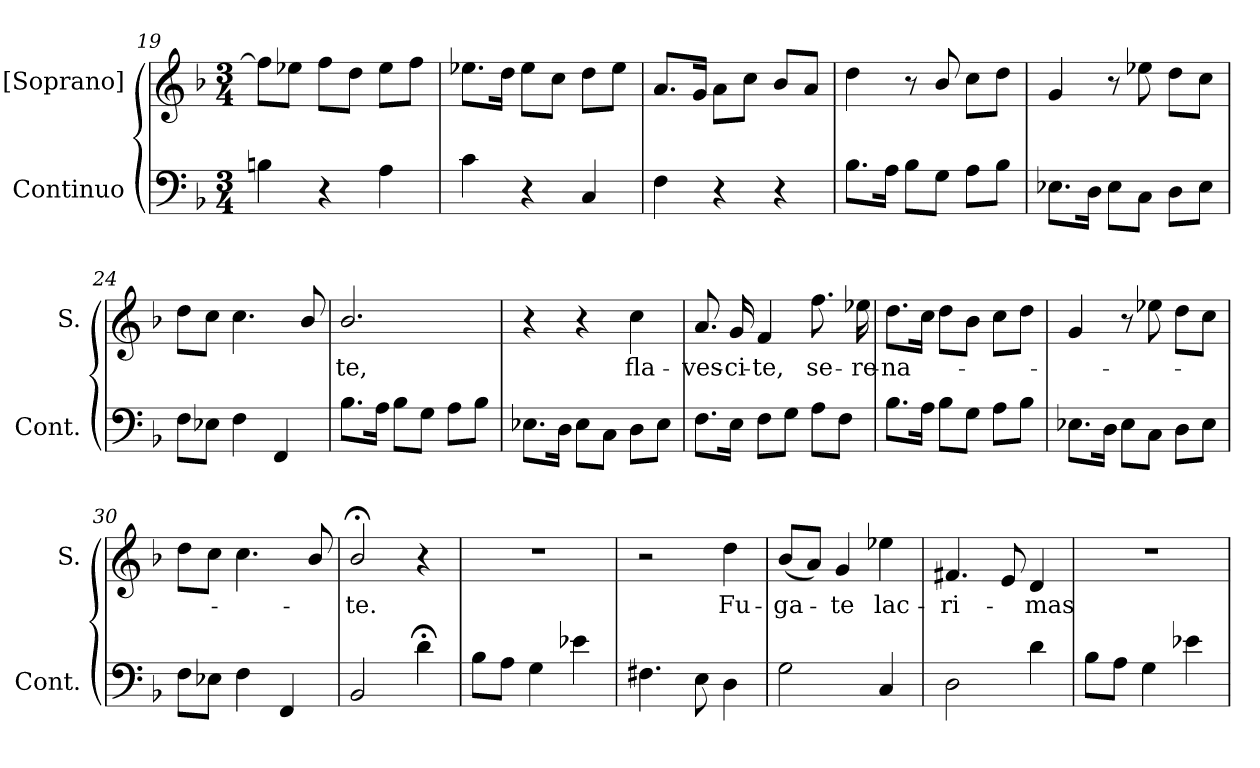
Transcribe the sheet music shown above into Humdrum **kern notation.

**kern	**kern	**text
*part2	*part1	*part1
*staff2	*staff1	*staff1
*I"Continuo	*I"[Soprano]	*
*I'Cont.	*I'S.	*
!!LO:LB:g=z
*clefF4	*clefG2	*
*k[b-]	*k[b-]	*
*F:	*F:	*
*M3/4	*M3/4	*
=19	=19	=19
4Bni\	8ffi\L]	.
.	8ee-Xi\J	.
4r	8ffi\L	.
.	8ddi\J	.
4Ai\	8ee-i\L	.
.	8ffi\J	.
=20	=20	=20
4ci\	8.ee-Xi\L	.
.	16ddi\Jk	.
4r	8ee-i\L	.
.	8cci\J	.
4Ci/	8ddi\L	.
.	8ee-i\J	.
=21	=21	=21
4Fi\	8.ai/L	.
.	16gi/Jk	.
4r	8ai\L	.
.	8cci\J	.
4r	8b-i/L	.
.	8ai/J	.
=22	=22	=22
8.B-i\L	4ddi\	.
16Ai\Jk	.	.
8B-i\L	8r	.
8Gi\J	8b-i/	.
8Ai\L	8cci\L	.
8B-i\J	8ddi\J	.
=23	=23	=23
8.E-Xi\L	4gi/	.
16Di\Jk	.	.
8E-i\L	8r	.
8Ci\J	8ee-Xi\	.
8Di\L	8ddi\L	.
8E-i\J	8cci\J	.
=24	=24	=24
8Fi\L	8ddi\L	.
8E-Xi\J	8cci\J	.
4Fi\	4.cci\	.
4FFi/	.	.
.	8b-i/	.
!!LO:LB:g=z
=25	=25	=25
!	!	!LO:LY:b:color=#000000
8.B-i\L	2.b-i/	-te,
16Ai\Jk	.	.
8B-i\L	.	.
8Gi\J	.	.
8Ai\L	.	.
8B-i\J	.	.
=26	=26	=26
8.E-Xi\L	4r	.
16Di\Jk	.	.
8E-i\L	4r	.
8Ci\J	.	.
!	!	!LO:LY:b:color=#000000
8Di\L	4cci\	fla-
8E-i\J	.	.
=27	=27	=27
!	!	!LO:LY:b:color=#000000
8.Fi\L	8.ai/	-ves-
!	!	!LO:LY:b:color=#000000
16Ei\Jk	16gi/	-ci-
!	!	!LO:LY:b:color=#000000
8Fi\L	4fi/	-te,
8Gi\J	.	.
!	!	!LO:LY:b:color=#000000
8Ai\L	8.ffi\	se-
8Fi\J	.	.
!	!	!LO:LY:b:color=#000000
.	16ee-Xi\	-re-
=28	=28	=28
!	!	!LO:LY:b:color=#000000
8.B-i\L	8.ddi\L	-na-
16Ai\Jk	16cci\Jk	.
8B-i\L	8ddi\L	.
8Gi\J	8b-i\J	.
8Ai\L	8cci\L	.
8B-i\J	8ddi\J	.
=29	=29	=29
8.E-Xi\L	4gi/	.
16Di\Jk	.	.
8E-i\L	8r	.
8Ci\J	8ee-Xi\	.
8Di\L	8ddi\L	.
8E-i\J	8cci\J	.
=30	=30	=30
8Fi\L	8ddi\L	.
8E-Xi\J	8cci\J	.
4Fi\	4.cci\	.
4FFi/	.	.
.	8b-i/	.
=31	=31	=31
!	!	!LO:LY:b:color=#000000
2BB-i/	2b-;i/	-te.
4d;i\	4r	.
!!LO:LB:g=z
=32	=32	=32
!	!LO:N:vis=1	!
8B-i\L	2.r	.
8Ai\J	.	.
4Gi\	.	.
4e-Xi\	.	.
=33	=33	=33
4.F#Xi\	2r	.
8Ei\	.	.
!	!	!LO:LY:b:color=#000000
4Di\	4ddi\	Fu-
=34	=34	=34
!	!	!LO:LY:b:color=#000000
2Gi\	(8b-i/L	-ga-
.	8ai/J)	.
!	!	!LO:LY:b:color=#000000
.	4gi/	-te
!	!	!LO:LY:b:color=#000000
4Ci/	4ee-Xi\	lac-
=35	=35	=35
!	!	!LO:LY:b:color=#000000
2Di\	4.f#Xi/	-ri-
.	8ei/	.
!	!	!LO:LY:b:color=#000000
4di\	4di/	-mas
=36	=36	=36
!	!LO:N:vis=1	!
8B-i\L	2.r	.
8Ai\J	.	.
4Gi\	.	.
4e-Xi\	.	.
=	=	=
*-	*-	*-
